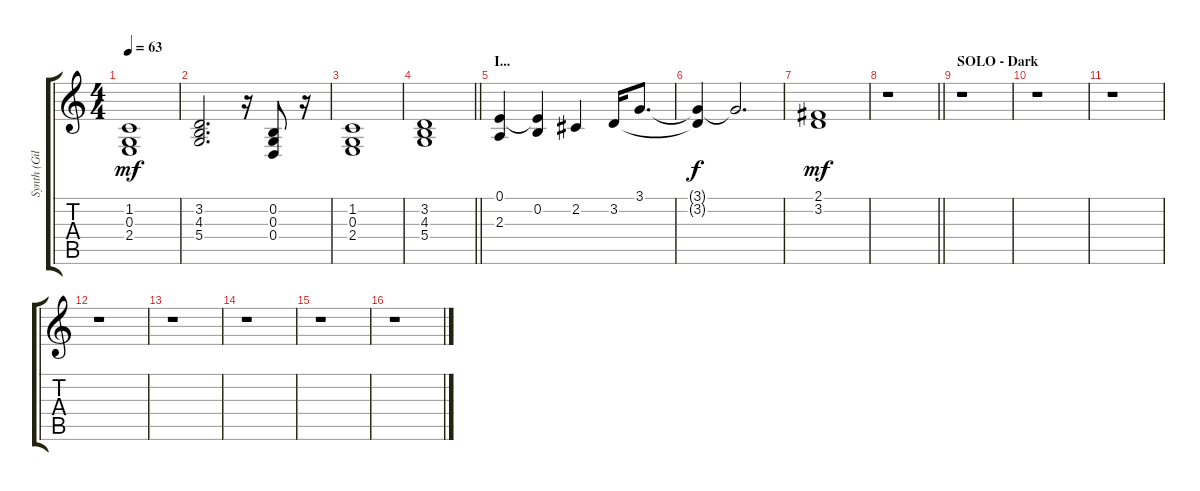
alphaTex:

\track ("Synth (Gilmour)" "Synth (Gil") {instrument frenchhorn}
\staff {score tabs}
\tuning (E4 B3 G3 D3 A2 E2) {hide}
\ts (4 4)
\tempo 63
\clef g2
\ks c
(1.2 0.3 2.4).1{dy mf} |
(3.2 4.3 5.4).2{d} r.16 (0.2 0.3 0.4).8 r.16 |
(1.2 0.3 2.4).1 |
\barLineRight lightlight
(3.2 4.3 5.4).1 |
\section ("" "I...")
(0.1 2.3).4 (0.1{t} 0.2).4 2.2.4 3.2.16 3.1.8{d} |
(3.1{t} 3.2{t}).4{dy f} 3.1{t}.2{d} |
(2.1 3.2).1{dy mf} |
\barLineRight lightlight
r.1 |
\section ("" "SOLO - Dark")
r.1 |
r.1 |
r.1 |
r.1 |
r.1 |
r.1 |
r.1 |
r.1
